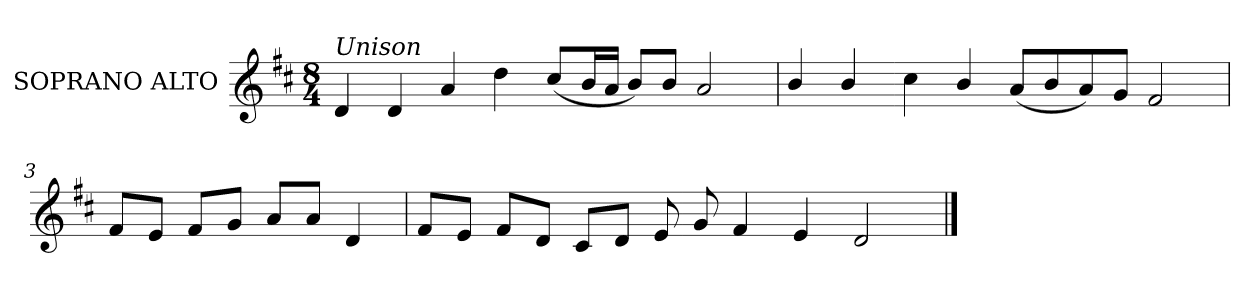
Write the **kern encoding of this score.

**kern
*part1
*staff1
*I"SOPRANO ALTO
*I'S. A.
!!LO:PB:g=z
*clefG2
*k[f#c#]
*D:
*M8/4
=
!LO:TX:a:i:t=Unison
4di/
4di/
4ai/
4ddi\
(8cc#i/L
16bi/L
16ai/JJ
8bi/L)
8bi/J
2ai/
=1
4bi/
4bi/
!!LO:LB:g=z
=2-
4cc#i\
4bi/
(8ai/L
8bi/
8ai/)
8gi/J
2f#i/
=3
8f#i/L
8ei/J
8f#i/L
8gi/J
8ai/L
8ai/J
4di/
!!LO:LB:g=z
=4
8f#i/L
8ei/J
8f#i/L
8di/J
8c#i/L
8di/J
8ei/
8gi/
4f#i/
4ei/
2di/
==
*-
